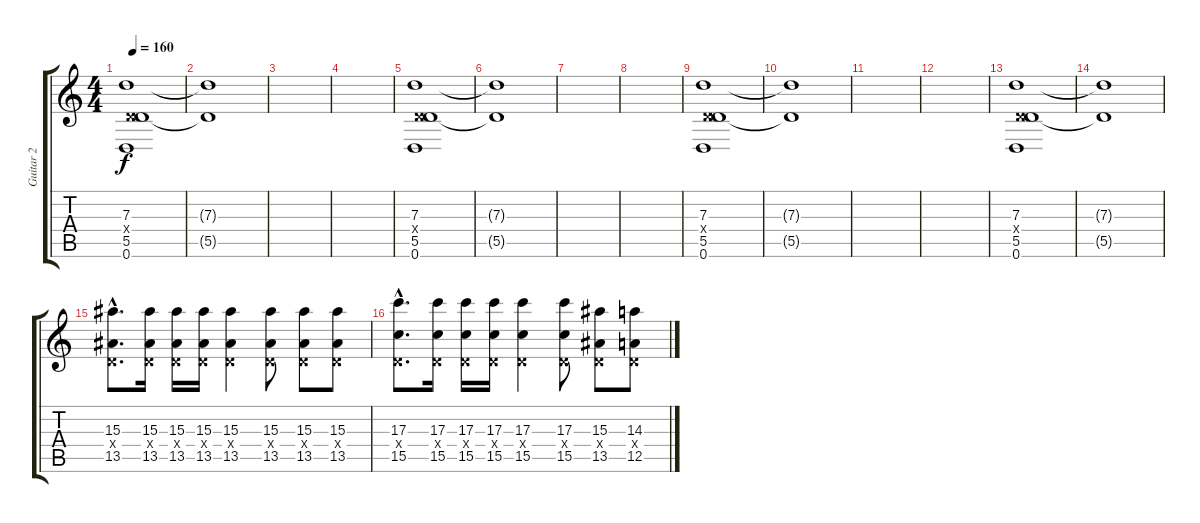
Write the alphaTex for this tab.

\track ("Guitar 2" "Guitar 2") {instrument overdrivenguitar}
\staff {score tabs}
\tuning (E4 B3 G3 D3 A2 D2) {hide}
\ts (4 4)
\tempo 160
\clef g2
\ks c
(7.3 0.4{x} 5.5 0.6).1{dy f} |
(7.3{t} 5.5{t}).1 |
|
|
(7.3 0.4{x} 5.5 0.6).1 |
(7.3{t} 5.5{t}).1 |
|
|
(7.3 0.4{x} 5.5 0.6).1 |
(7.3{t} 5.5{t}).1 |
|
|
(7.3 0.4{x} 5.5 0.6).1 |
(7.3{t} 5.5{t}).1 |
(15.3{hac} 0.4{hac x} 13.5{hac}).8{d} (15.3 0.4{x} 13.5).16 (15.3 0.4{x} 13.5).16 (15.3 0.4{x} 13.5).16 (15.3 0.4{x} 13.5).4 (15.3 0.4{x} 13.5).8 (15.3 0.4{x} 13.5).8 (15.3 0.4{x} 13.5).8 |
(17.3{hac} 0.4{hac x} 15.5{hac}).8{d} (17.3 0.4{x} 15.5).16 (17.3 0.4{x} 15.5).16 (17.3 0.4{x} 15.5).16 (17.3 0.4{x} 15.5).4 (17.3 0.4{x} 15.5).8 (15.3 0.4{x} 13.5).8 (14.3 0.4{x} 12.5{ss}).8
